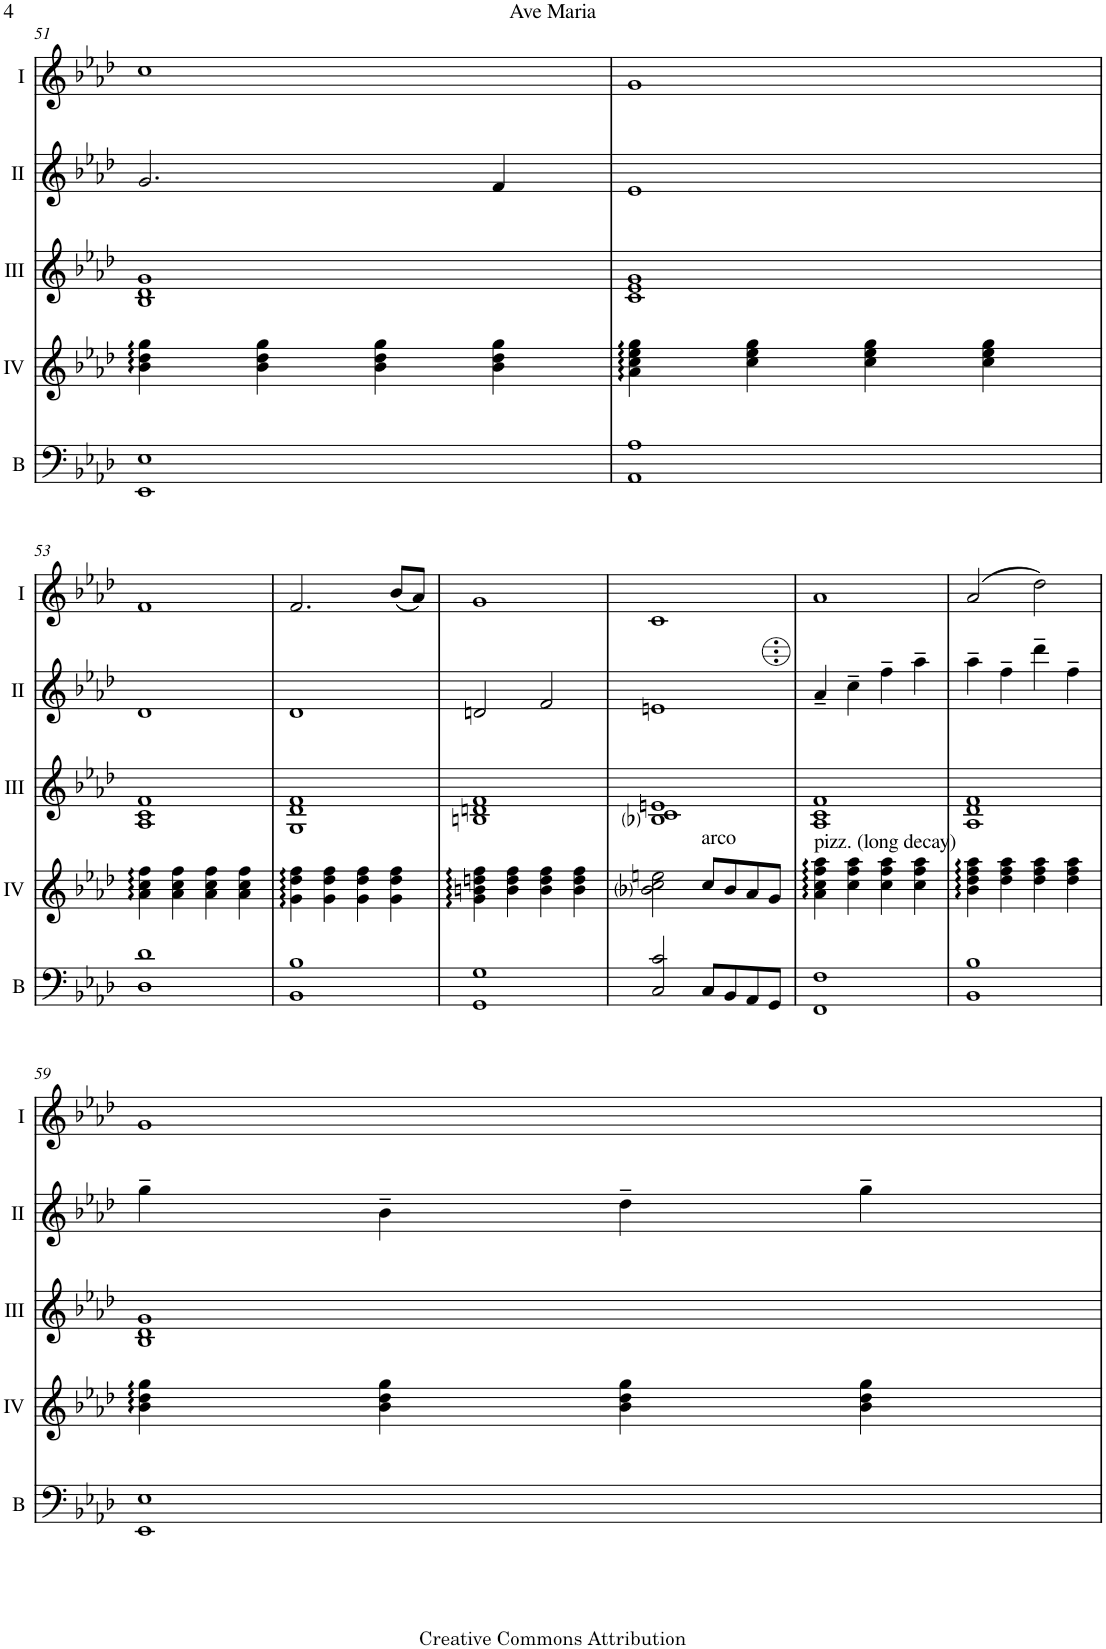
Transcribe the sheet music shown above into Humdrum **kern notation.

**kern	**kern	**kern	**kern	**kern
*part5	*part4	*part3	*part2	*part1
*staff5	*staff4	*staff3	*staff2	*staff1
*I"Bass	*I"Acc. 4	*I"Acc. 3	*I"Acc. 2	*I"Acc. 1
*I'B	*	*	*	*
!!LO:PB:g=z
*clefF4	*clefG2	*clefG2	*clefG2	*clefG2
*Trd7c12	*Trd7c12	*	*	*
*k[b-e-a-d-]	*k[b-e-a-d-]	*k[b-e-a-d-]	*k[b-e-a-d-]	*k[b-e-a-d-]
*M4/4	*M4/4	*M4/4	*M4/4	*M4/4
*met(c)	*met(c)	*met(c)	*met(c)	*met(c)
=51	=51	=51	=51	=51
1EE- 1E-	4b-\ 4dd-\ 4gg\	1B- 1d- 1g	2.g/	1cc
.	4b-\ 4dd-\ 4gg\	.	.	.
.	4b-\ 4dd-\ 4gg\	.	.	.
.	4b-\ 4dd-\ 4gg\	.	4f/	.
=52	=52	=52	=52	=52
1AA- 1A-	4a-\ 4cc\ 4ee-\ 4gg\	1c 1e- 1g	1e-	1g
.	4cc\ 4ee-\ 4gg\	.	.	.
.	4cc\ 4ee-\ 4gg\	.	.	.
.	4cc\ 4ee-\ 4gg\	.	.	.
!!LO:LB:g=z
=53	=53	=53	=53	=53
1D- 1d-	4a-\ 4cc\ 4ff\	1A- 1c 1f	1d-	1f
.	4a-\ 4cc\ 4ff\	.	.	.
.	4a-\ 4cc\ 4ff\	.	.	.
.	4a-\ 4cc\ 4ff\	.	.	.
=54	=54	=54	=54	=54
1BB- 1B-	4g\ 4dd-\ 4ff\	1G 1d- 1f	1d-	2.f/
.	4g\ 4dd-\ 4ff\	.	.	.
.	4g\ 4dd-\ 4ff\	.	.	.
.	4g\ 4dd-\ 4ff\	.	.	(<8b-/L
.	.	.	.	8a-/J)
=55	=55	=55	=55	=55
1GG 1G	4g\ 4bn\ 4ddn\ 4ff\	1Bn 1dn 1f	2dn/	1g
.	4b\ 4dd\ 4ff\	.	.	.
.	4b\ 4dd\ 4ff\	.	2f/	.
.	4b\ 4dd\ 4ff\	.	.	.
=56	=56	=56	=56	=56
2C/ 2c/	2b-i\ 2cc\ 2een\	1B-i 1c 1en	1en	1c
!	!LO:TX:a:t=arco	!	!	!
8C/L	8cc/L	.	.	.
8BB-/	8b-/	.	.	.
8AA-/	8a-/	.	.	.
8GG/J	8g/J	.	.	.
=57	=57	=57	=57	=57
!	!LO:TX:a:t=pizz. (long decay)	!	!	!
1FF 1F	4a-\ 4cc\ 4ff\ 4aa-\	1A- 1c 1f	4A-~/	1a-
.	4cc\ 4ff\ 4aa-\	.	4c~\	.
.	4cc\ 4ff\ 4aa-\	.	4f~\	.
.	4cc\ 4ff\ 4aa-\	.	4a-~\	.
=58	=58	=58	=58	=58
1BB- 1B-	4b-\ 4dd-\ 4ff\ 4aa-\	1A- 1d- 1f	4a-~\	(2a-/
.	4dd-\ 4ff\ 4aa-\	.	4f~\	.
.	4dd-\ 4ff\ 4aa-\	.	4dd-~\	2dd-\)
.	4dd-\ 4ff\ 4aa-\	.	4f~\	.
!!LO:LB:g=z
=59	=59	=59	=59	=59
1EE- 1E-	4b-\ 4dd-\ 4gg\	1B- 1d- 1g	4g~\	1g
.	4b-\ 4dd-\ 4gg\	.	4B-~\	.
.	4b-\ 4dd-\ 4gg\	.	4d-~\	.
.	4b-\ 4dd-\ 4gg\	.	4g~\	.
=	=	=	=	=
*-	*-	*-	*-	*-
